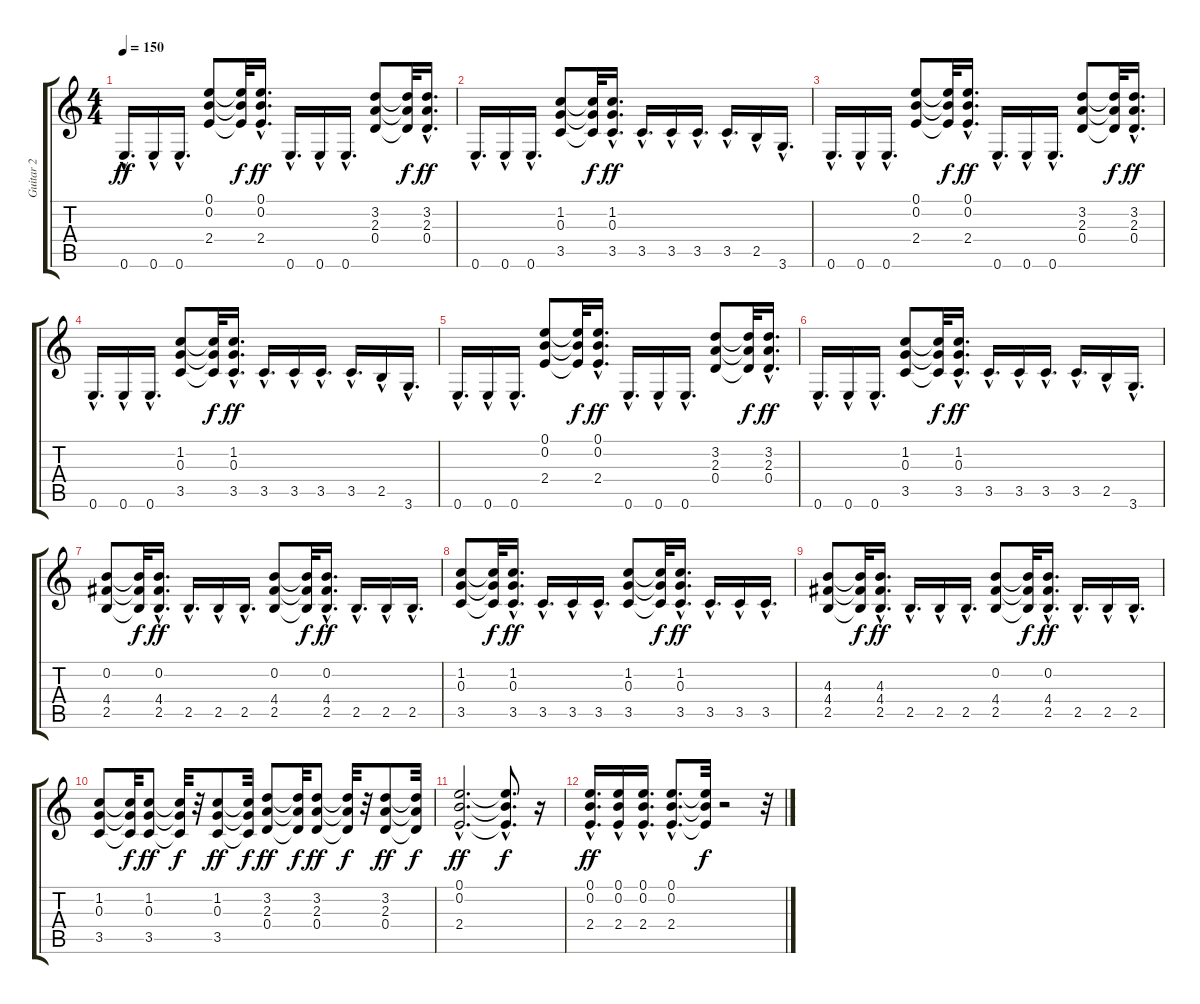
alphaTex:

\track ("Guitar 2" "Guitar 2") {instrument overdrivenguitar}
\staff {score tabs}
\tuning (E4 B3 G3 D3 A2 E2) {hide}
\ts (4 4)
\tempo 150
\clef g2
\ks c
0.6{hac}.16{d dy ff} 0.6{hac}.16 0.6{hac}.16{d} (0.1 0.2 2.4).8 (0.1{t} 0.2{t} 2.4{t}).32{dy f} (0.1{hac} 0.2{hac} 2.4{hac}).16{d dy ff} 0.6{hac}.16{d} 0.6{hac}.16 0.6{hac}.16{d} (3.2 2.3 0.4).8 (3.2{t} 2.3{t} 0.4{t}).32{dy f} (3.2{hac} 2.3{hac} 0.4{hac}).16{d dy ff} |
0.6{hac}.16{d} 0.6{hac}.16 0.6{hac}.16{d} (1.2 0.3 3.5).8 (1.2{t} 0.3{t} 3.5{t}).32{dy f} (1.2{hac} 0.3{hac} 3.5{hac}).16{d dy ff} 3.5{hac}.16{d} 3.5{hac}.16 3.5{hac}.16{d} 3.5{hac}.16{d} 2.5{hac}.16 3.6{hac}.16{d} |
0.6{hac}.16{d} 0.6{hac}.16 0.6{hac}.16{d} (0.1 0.2 2.4).8 (0.1{t} 0.2{t} 2.4{t}).32{dy f} (0.1{hac} 0.2{hac} 2.4{hac}).16{d dy ff} 0.6{hac}.16{d} 0.6{hac}.16 0.6{hac}.16{d} (3.2 2.3 0.4).8 (3.2{t} 2.3{t} 0.4{t}).32{dy f} (3.2{hac} 2.3{hac} 0.4{hac}).16{d dy ff} |
0.6{hac}.16{d} 0.6{hac}.16 0.6{hac}.16{d} (1.2 0.3 3.5).8 (1.2{t} 0.3{t} 3.5{t}).32{dy f} (1.2{hac} 0.3{hac} 3.5{hac}).16{d dy ff} 3.5{hac}.16{d} 3.5{hac}.16 3.5{hac}.16{d} 3.5{hac}.16{d} 2.5{hac}.16 3.6{hac}.16{d} |
0.6{hac}.16{d} 0.6{hac}.16 0.6{hac}.16{d} (0.1 0.2 2.4).8 (0.1{t} 0.2{t} 2.4{t}).32{dy f} (0.1{hac} 0.2{hac} 2.4{hac}).16{d dy ff} 0.6{hac}.16{d} 0.6{hac}.16 0.6{hac}.16{d} (3.2 2.3 0.4).8 (3.2{t} 2.3{t} 0.4{t}).32{dy f} (3.2{hac} 2.3{hac} 0.4{hac}).16{d dy ff} |
0.6{hac}.16{d} 0.6{hac}.16 0.6{hac}.16{d} (1.2 0.3 3.5).8 (1.2{t} 0.3{t} 3.5{t}).32{dy f} (1.2{hac} 0.3{hac} 3.5{hac}).16{d dy ff} 3.5{hac}.16{d} 3.5{hac}.16 3.5{hac}.16{d} 3.5{hac}.16{d} 2.5{hac}.16 3.6{hac}.16{d} |
(0.2 4.4 2.5).8 (0.2{t} 4.4{t} 2.5{t}).32{dy f} (0.2{hac} 4.4{hac} 2.5{hac}).16{d dy ff} 2.5{hac}.16{d} 2.5{hac}.16 2.5{hac}.16{d} (0.2 4.4 2.5).8 (0.2{t} 4.4{t} 2.5{t}).32{dy f} (0.2{hac} 4.4{hac} 2.5{hac}).16{d dy ff} 2.5{hac}.16{d} 2.5{hac}.16 2.5{hac}.16{d} |
(1.2 0.3 3.5).8 (1.2{t} 0.3{t} 3.5{t}).32{dy f} (1.2{hac} 0.3{hac} 3.5{hac}).16{d dy ff} 3.5{hac}.16{d} 3.5{hac}.16 3.5{hac}.16{d} (1.2 0.3 3.5).8 (1.2{t} 0.3{t} 3.5{t}).32{dy f} (1.2{hac} 0.3{hac} 3.5{hac}).16{d dy ff} 3.5{hac}.16{d} 3.5{hac}.16 3.5{hac}.16{d} |
(4.3 4.4 2.5).8 (4.3{t} 4.4{t} 2.5{t}).32{dy f} (4.3{hac} 4.4{hac} 2.5{hac}).16{d dy ff} 2.5{hac}.16{d} 2.5{hac}.16 2.5{hac}.16{d} (0.2 4.4 2.5).8 (0.2{t} 4.4{t} 2.5{t}).32{dy f} (0.2{hac} 4.4{hac} 2.5{hac}).16{d dy ff} 2.5{hac}.16{d} 2.5{hac}.16 2.5{hac}.16{d} |
(1.2 0.3 3.5).8 (1.2{t} 0.3{t} 3.5{t}).32{dy f} (1.2 0.3 3.5).8{dy ff} (1.2{t} 0.3{t} 3.5{t}).32{dy f} r.32 (1.2 0.3 3.5).8{dy ff} (1.2{t} 0.3{t} 3.5{t}).32{dy f} (3.2 2.3 0.4).8{dy ff} (3.2{t} 2.3{t} 0.4{t}).32{dy f} (3.2 2.3 0.4).8{dy ff} (3.2{t} 2.3{t} 0.4{t}).32{dy f} r.32 (3.2 2.3 0.4).8{dy ff} (3.2{t} 2.3{t} 0.4{t}).32{dy f} |
(0.1{hac} 0.2{hac} 2.4{hac}).2{d dy ff} (0.1{hac t} 0.2{hac t} 2.4{hac t}).8{d dy f} r.16 |
(0.1{hac} 0.2{hac} 2.4{hac}).16{d dy ff} (0.1{hac} 0.2{hac} 2.4{hac}).16 (0.1{hac} 0.2{hac} 2.4{hac}).16{d} (0.1{hac} 0.2{hac} 2.4{hac}).8{d} (0.1{t} 0.2{t} 2.4{t}).32{dy f} r.2 r.32
